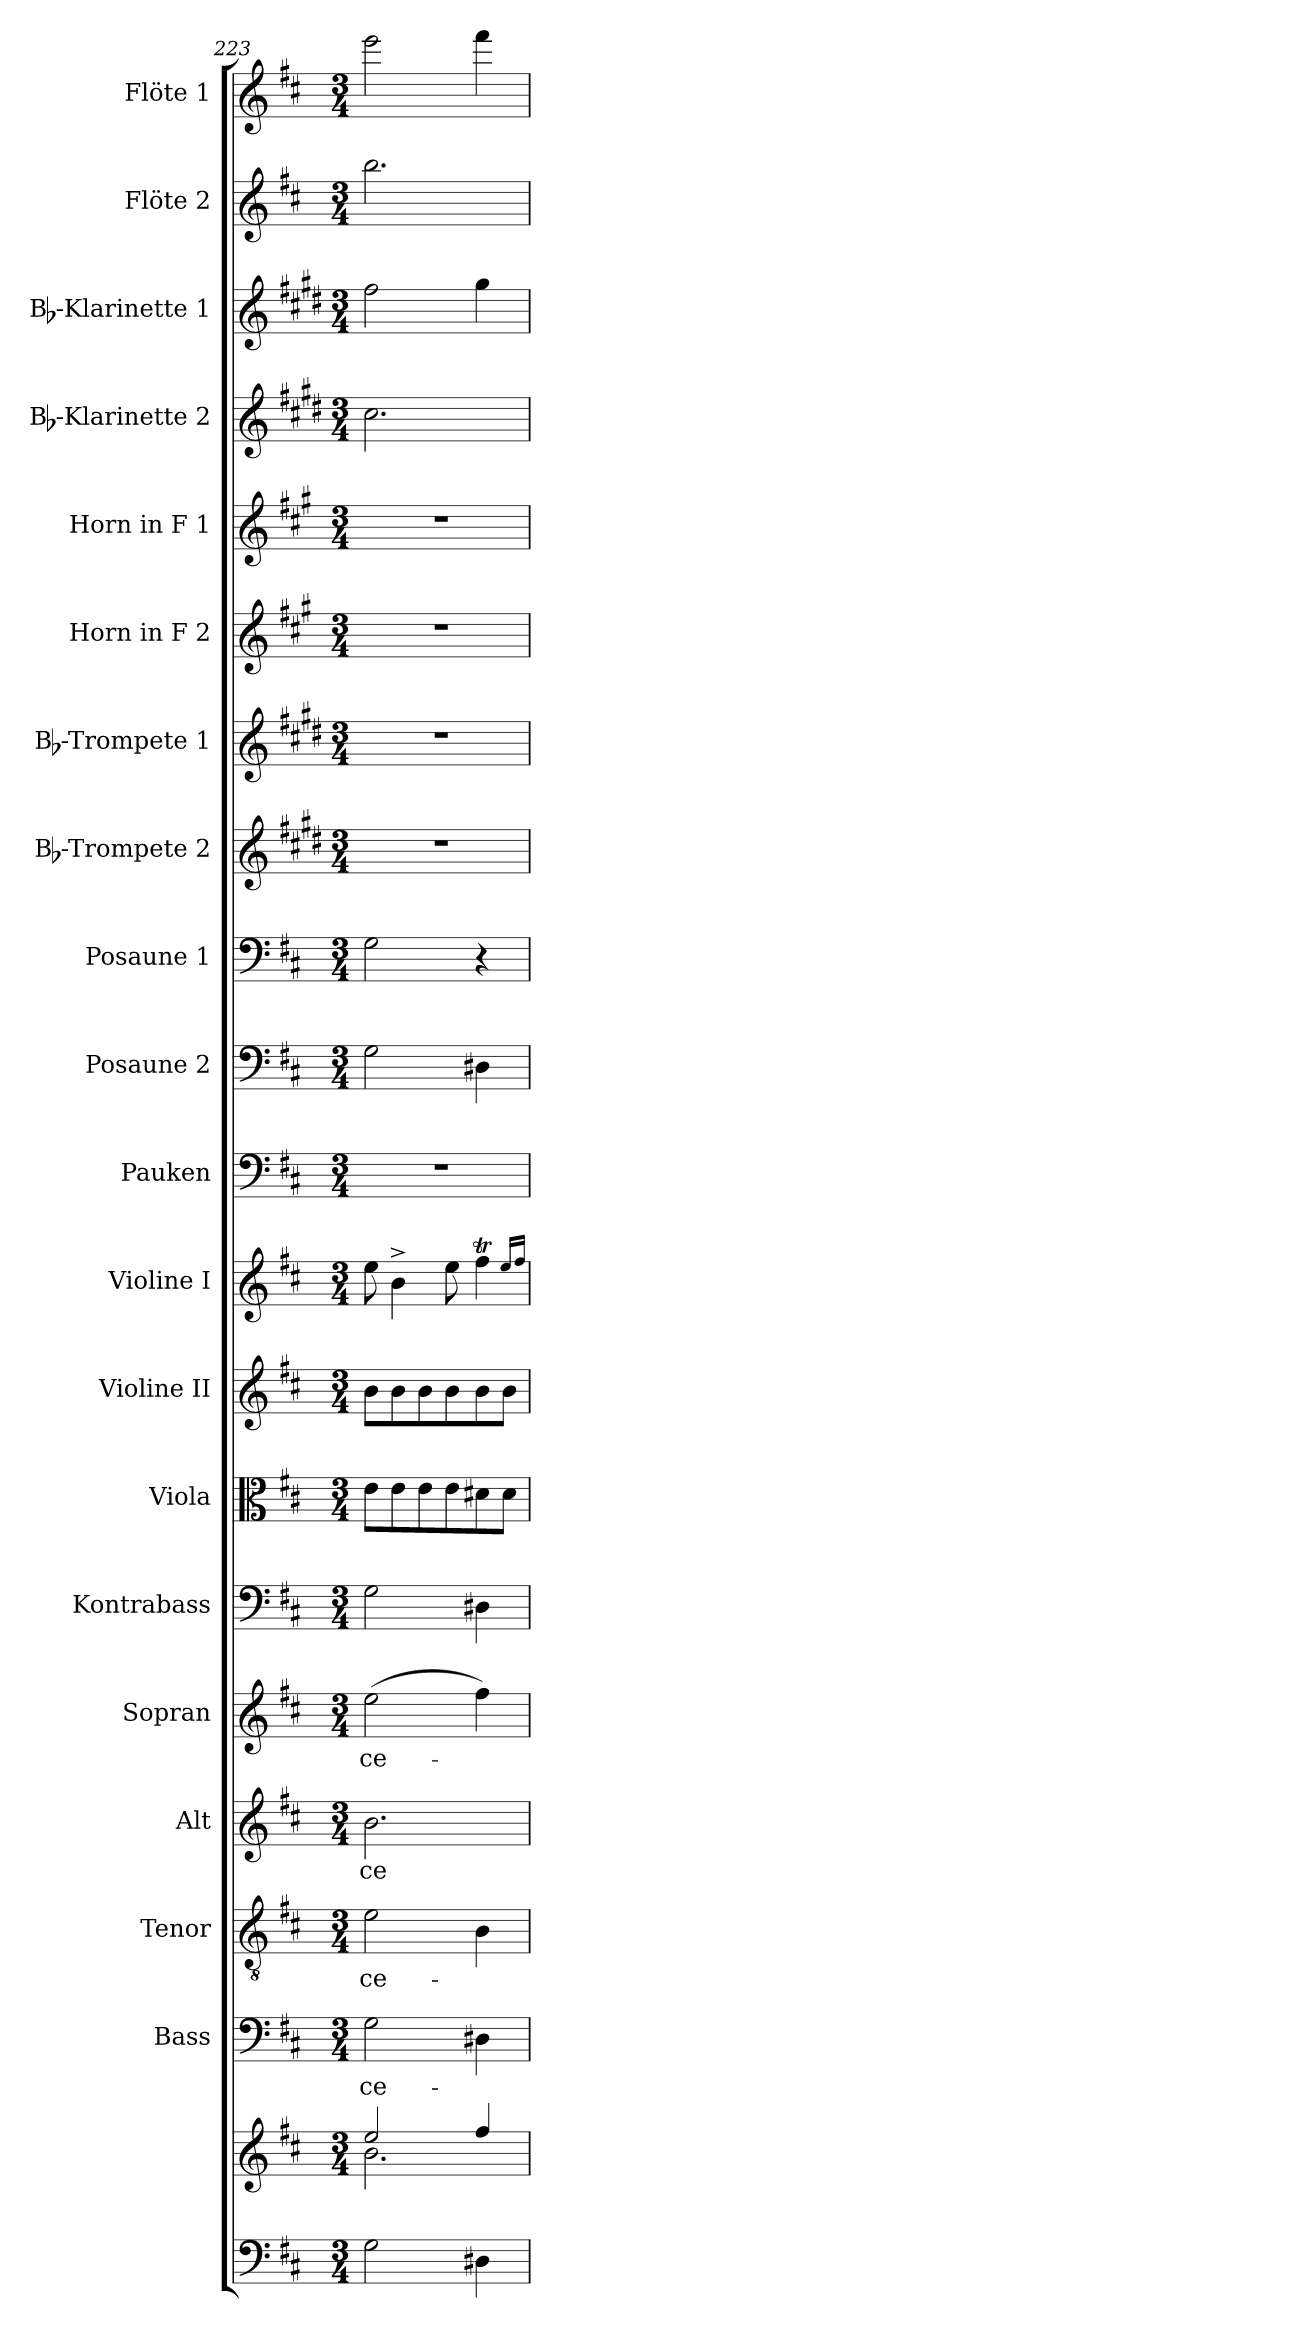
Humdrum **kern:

**kern	**kern	**kern	**text	**kern	**text	**kern	**text	**kern	**text	**kern	**kern	**kern	**kern	**kern	**kern	**kern	**kern	**kern	**kern	**kern	**kern	**kern	**kern	**kern
*part20	*part20	*part19	*part19	*part18	*part18	*part17	*part17	*part16	*part16	*part15	*part14	*part13	*part12	*part11	*part10	*part9	*part8	*part7	*part6	*part5	*part4	*part3	*part2	*part1
*staff21	*staff20	*staff19	*staff19	*staff18	*staff18	*staff17	*staff17	*staff16	*staff16	*staff15	*staff14	*staff13	*staff12	*staff11	*staff10	*staff9	*staff8	*staff7	*staff6	*staff5	*staff4	*staff3	*staff2	*staff1
*	*	*I"Bass	*	*I"Tenor	*	*I"Alt	*	*I"Sopran	*	*I"Kontrabass	*I"Viola	*I"Violine II	*I"Violine I	*I"Pauken	*I"Posaune 2	*I"Posaune 1	*I"Bb-Trompete 2	*I"Bb-Trompete 1	*I"Horn in F 2	*I"Horn in F 1	*I"Bb-Klarinette 2	*I"Bb-Klarinette 1	*I"Flöte 2	*I"Flöte 1
*	*	*I'B.	*	*I'T.	*	*I'A.	*	*I'S.	*	*I'Kb.	*I'Vla.	*I'Vl. II	*I'Vl. I	*I'Pk.	*I'Pos. 2	*I'Pos. 1	*I'Bb Trp. 2	*I'Bb Trp. 1	*	*	*I'Bb Kl. 2	*I'Bb Kl. 1	*I'Fl. 2	*I'Fl. 1
*clefF4	*clefG2	*clefF4	*	*clefGv2	*	*clefG2	*	*clefG2	*	*clefF4	*clefC3	*clefG2	*clefG2	*clefF4	*clefF4	*clefF4	*clefG2	*clefG2	*clefG2	*clefG2	*clefG2	*clefG2	*clefG2	*clefG2
*	*	*	*	*	*	*	*	*	*	*ITrd7c12	*	*	*	*	*	*	*ITrd1c2	*ITrd1c2	*ITrd4c7	*ITrd4c7	*ITrd1c2	*ITrd1c2	*	*
*k[f#c#]	*k[f#c#]	*k[f#c#]	*	*k[f#c#]	*	*k[f#c#]	*	*k[f#c#]	*	*k[f#c#]	*k[f#c#]	*k[f#c#]	*k[f#c#]	*k[f#c#]	*k[f#c#]	*k[f#c#]	*k[f#c#]	*k[f#c#]	*k[f#c#]	*k[f#c#]	*k[f#c#]	*k[f#c#]	*k[f#c#]	*k[f#c#]
*D:	*D:	*D:	*	*D:	*	*D:	*	*D:	*	*D:	*D:	*D:	*D:	*D:	*D:	*D:	*D:	*D:	*D:	*D:	*D:	*D:	*D:	*D:
*M3/4	*M3/4	*M3/4	*	*M3/4	*	*M3/4	*	*M3/4	*	*M3/4	*M3/4	*M3/4	*M3/4	*M3/4	*M3/4	*M3/4	*M3/4	*M3/4	*M3/4	*M3/4	*M3/4	*M3/4	*M3/4	*M3/4
=223	=223	=223	=223	=223	=223	=223	=223	=223	=223	=223	=223	=223	=223	=223	=223	=223	=223	=223	=223	=223	=223	=223	=223	=223
*	*^	*	*	*	*	*	*	*	*	*	*	*	*	*	*	*	*	*	*	*	*	*	*	*
!	!	!	!	!LO:LY:b	!	!LO:LY:b	!	!LO:LY:b	!	!LO:LY:b	!	!	!	!	!	!	!	!	!	!	!	!	!	!	!
2G\	2ee/	2.b\	2G\	-ce-	2e\	-ce-	2.b\	-ce-	(>2ee\	-ce-	2GG\	8e\L	8b\L	8ee\	2.r	2G\	2G\	2.r	2.r	2.r	2.r	2.b\	2ee\	2.bb\	2eee\
.	.	.	.	.	.	.	.	.	.	.	.	8e\	8b\	4b^>\	.	.	.	.	.	.	.	.	.	.	.
.	.	.	.	.	.	.	.	.	.	.	.	8e\	8b\	.	.	.	.	.	.	.	.	.	.	.	.
.	.	.	.	.	.	.	.	.	.	.	.	8e\	8b\	8ee\	.	.	.	.	.	.	.	.	.	.	.
4D#X\	4ff#/	.	4D#X\	.	4B\	.	.	.	4ff#\)	.	4DD#X\	8d#X\	8b\	4ff#t\	.	4D#X\	4r	.	.	.	.	.	4ff#\	.	4fff#\
.	.	.	.	.	.	.	.	.	.	.	.	8d#\J	8b\J	.	.	.	.	.	.	.	.	.	.	.	.
*	*v	*v	*	*	*	*	*	*	*	*	*	*	*	*	*	*	*	*	*	*	*	*	*	*	*
.	.	.	.	.	.	.	.	.	.	.	.	.	16qee/LL	.	.	.	.	.	.	.	.	.	.	.
.	.	.	.	.	.	.	.	.	.	.	.	.	16qff#/JJ	.	.	.	.	.	.	.	.	.	.	.
=	=	=	=	=	=	=	=	=	=	=	=	=	=	=	=	=	=	=	=	=	=	=	=	=
*-	*-	*-	*-	*-	*-	*-	*-	*-	*-	*-	*-	*-	*-	*-	*-	*-	*-	*-	*-	*-	*-	*-	*-	*-
